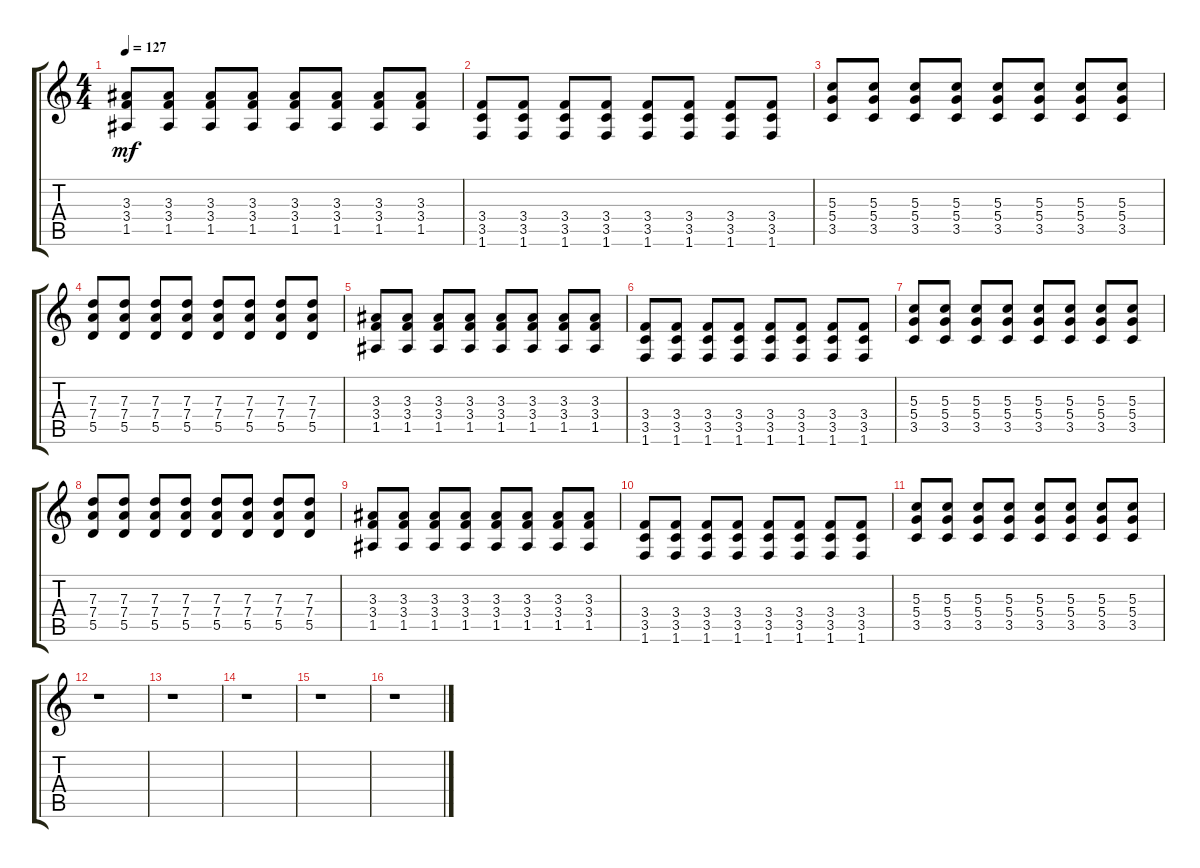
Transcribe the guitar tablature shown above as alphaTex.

\track "" {instrument distortionguitar}
\staff {score tabs}
\tuning (E4 B3 G3 D3 A2 E2) {hide}
\ts (4 4)
\tempo 127
\clef g2
\ks c
(3.3 3.4 1.5).8{dy mf} (3.3 3.4 1.5).8 (3.3 3.4 1.5).8 (3.3 3.4 1.5).8 (3.3 3.4 1.5).8 (3.3 3.4 1.5).8 (3.3 3.4 1.5).8 (3.3 3.4 1.5).8 |
(3.4 3.5 1.6).8 (3.4 3.5 1.6).8 (3.4 3.5 1.6).8 (3.4 3.5 1.6).8 (3.4 3.5 1.6).8 (3.4 3.5 1.6).8 (3.4 3.5 1.6).8 (3.4 3.5 1.6).8 |
(5.3 5.4 3.5).8 (5.3 5.4 3.5).8 (5.3 5.4 3.5).8 (5.3 5.4 3.5).8 (5.3 5.4 3.5).8 (5.3 5.4 3.5).8 (5.3 5.4 3.5).8 (5.3 5.4 3.5).8 |
(7.3 7.4 5.5).8 (7.3 7.4 5.5).8 (7.3 7.4 5.5).8 (7.3 7.4 5.5).8 (7.3 7.4 5.5).8 (7.3 7.4 5.5).8 (7.3 7.4 5.5).8 (7.3 7.4 5.5).8 |
(3.3 3.4 1.5).8 (3.3 3.4 1.5).8 (3.3 3.4 1.5).8 (3.3 3.4 1.5).8 (3.3 3.4 1.5).8 (3.3 3.4 1.5).8 (3.3 3.4 1.5).8 (3.3 3.4 1.5).8 |
(3.4 3.5 1.6).8 (3.4 3.5 1.6).8 (3.4 3.5 1.6).8 (3.4 3.5 1.6).8 (3.4 3.5 1.6).8 (3.4 3.5 1.6).8 (3.4 3.5 1.6).8 (3.4 3.5 1.6).8 |
(5.3 5.4 3.5).8 (5.3 5.4 3.5).8 (5.3 5.4 3.5).8 (5.3 5.4 3.5).8 (5.3 5.4 3.5).8 (5.3 5.4 3.5).8 (5.3 5.4 3.5).8 (5.3 5.4 3.5).8 |
(7.3 7.4 5.5).8 (7.3 7.4 5.5).8 (7.3 7.4 5.5).8 (7.3 7.4 5.5).8 (7.3 7.4 5.5).8 (7.3 7.4 5.5).8 (7.3 7.4 5.5).8 (7.3 7.4 5.5).8 |
(3.3 3.4 1.5).8 (3.3 3.4 1.5).8 (3.3 3.4 1.5).8 (3.3 3.4 1.5).8 (3.3 3.4 1.5).8 (3.3 3.4 1.5).8 (3.3 3.4 1.5).8 (3.3 3.4 1.5).8 |
(3.4 3.5 1.6).8 (3.4 3.5 1.6).8 (3.4 3.5 1.6).8 (3.4 3.5 1.6).8 (3.4 3.5 1.6).8 (3.4 3.5 1.6).8 (3.4 3.5 1.6).8 (3.4 3.5 1.6).8 |
(5.3 5.4 3.5).8 (5.3 5.4 3.5).8 (5.3 5.4 3.5).8 (5.3 5.4 3.5).8 (5.3 5.4 3.5).8 (5.3 5.4 3.5).8 (5.3 5.4 3.5).8 (5.3 5.4 3.5).8 |
r.1 |
r.1 |
r.1 |
r.1 |
r.1
